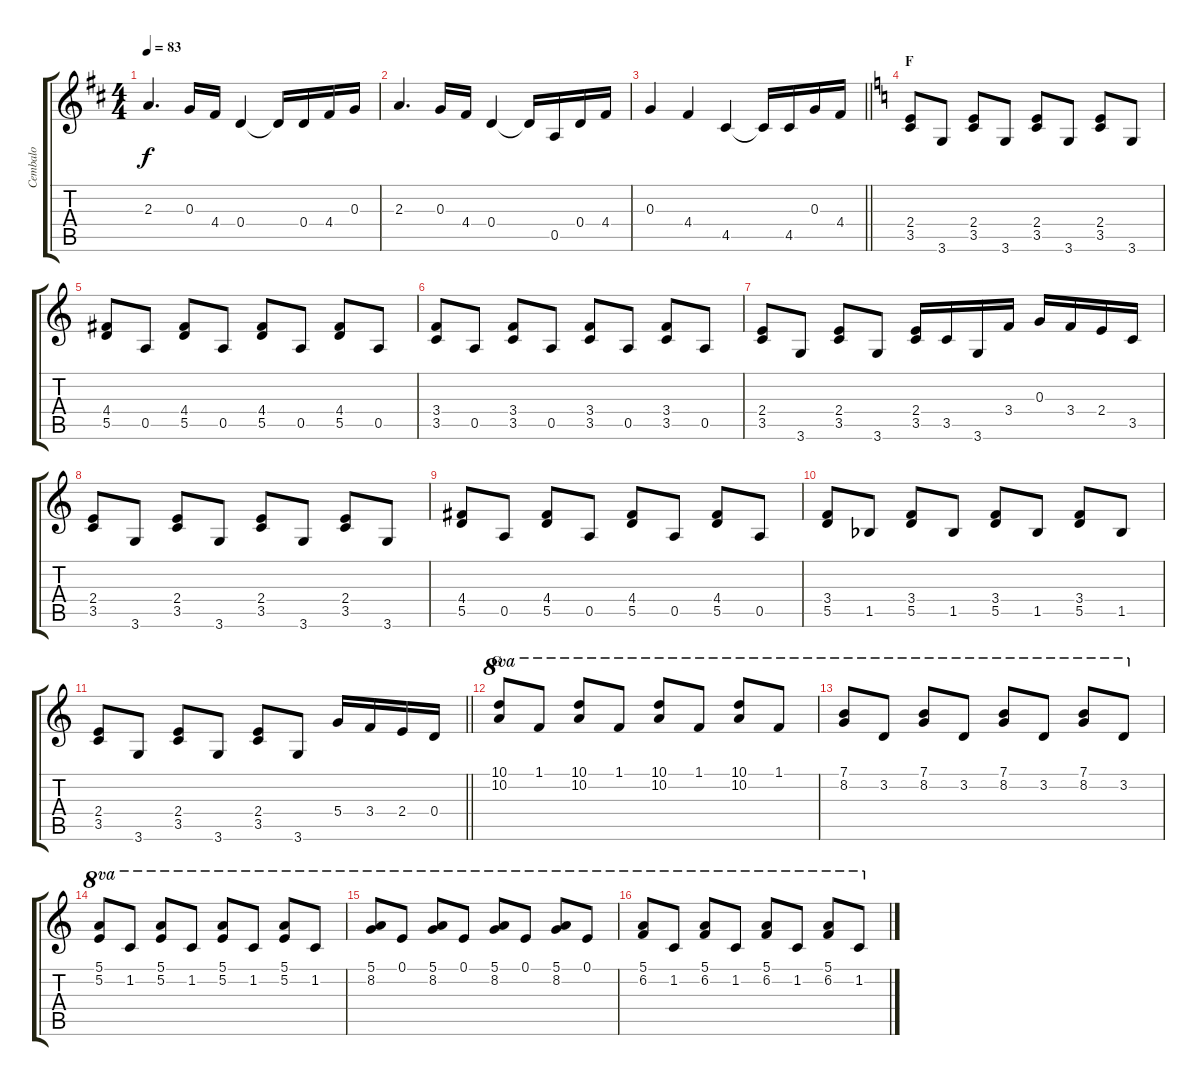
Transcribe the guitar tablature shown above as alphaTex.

\track ("Cembalo" "Cembalo") {instrument harpsichord}
\staff {score tabs}
\tuning (E5 B4 G4 D4 A3 E3) {hide}
\ts (4 4)
\tempo 83
\clef g2
\ks d
2.3.4{d dy f} 0.3.16 4.4.16 0.4.4 0.4{t}.16 0.4.16 4.4.16 0.3.16 |
2.3.4{d} 0.3.16 4.4.16 0.4.4 0.4{t}.16 0.5.16 0.4.16 4.4.16 |
\barLineRight lightlight
0.3.4 4.4.4 4.5.4 4.5{t}.16 4.5.16 0.3.16 4.4.16 |
\section ("" "F")
\ks c
(2.4 3.5).8 3.6.8 (2.4 3.5).8 3.6.8 (2.4 3.5).8 3.6.8 (2.4 3.5).8 3.6.8 |
(4.4 5.5).8 0.5.8 (4.4 5.5).8 0.5.8 (4.4 5.5).8 0.5.8 (4.4 5.5).8 0.5.8 |
(3.4 3.5).8 0.5.8 (3.4 3.5).8 0.5.8 (3.4 3.5).8 0.5.8 (3.4 3.5).8 0.5.8 |
(2.4 3.5).8 3.6.8 (2.4 3.5).8 3.6.8 (2.4 3.5).16 3.5.16 3.6.16 3.4.16 0.3.16 3.4.16 2.4.16 3.5.16 |
(2.4 3.5).8 3.6.8 (2.4 3.5).8 3.6.8 (2.4 3.5).8 3.6.8 (2.4 3.5).8 3.6.8 |
(4.4 5.5).8 0.5.8 (4.4 5.5).8 0.5.8 (4.4 5.5).8 0.5.8 (4.4 5.5).8 0.5.8 |
(3.4 5.5).8 1.5{acc b}.8 (3.4 5.5).8 1.5{acc b}.8 (3.4 5.5).8 1.5{acc b}.8 (3.4 5.5).8 1.5{acc b}.8 |
\barLineRight lightlight
(2.4 3.5).8 3.6.8 (2.4 3.5).8 3.6.8 (2.4 3.5).8 3.6.8 5.4.16 3.4.16 2.4.16 0.4.16 |
\section ("" "G")
(10.1 10.2).8{ot 8va} 1.1.8{ot 8va} (10.1 10.2).8{ot 8va} 1.1.8{ot 8va} (10.1 10.2).8{ot 8va} 1.1.8{ot 8va} (10.1 10.2).8{ot 8va} 1.1.8{ot 8va} |
(7.1 8.2).8{ot 8va} 3.2.8{ot 8va} (7.1 8.2).8{ot 8va} 3.2.8{ot 8va} (7.1 8.2).8{ot 8va} 3.2.8{ot 8va} (7.1 8.2).8{ot 8va} 3.2.8{ot 8va} |
(5.1 5.2).8{ot 8va} 1.2.8{ot 8va} (5.1 5.2).8{ot 8va} 1.2.8{ot 8va} (5.1 5.2).8{ot 8va} 1.2.8{ot 8va} (5.1 5.2).8{ot 8va} 1.2.8{ot 8va} |
(5.1 8.2).8{ot 8va} 0.1.8{ot 8va} (5.1 8.2).8{ot 8va} 0.1.8{ot 8va} (5.1 8.2).8{ot 8va} 0.1.8{ot 8va} (5.1 8.2).8{ot 8va} 0.1.8{ot 8va} |
(5.1 6.2).8{ot 8va} 1.2.8{ot 8va} (5.1 6.2).8{ot 8va} 1.2.8{ot 8va} (5.1 6.2).8{ot 8va} 1.2.8{ot 8va} (5.1 6.2).8{ot 8va} 1.2.8{ot 8va}
